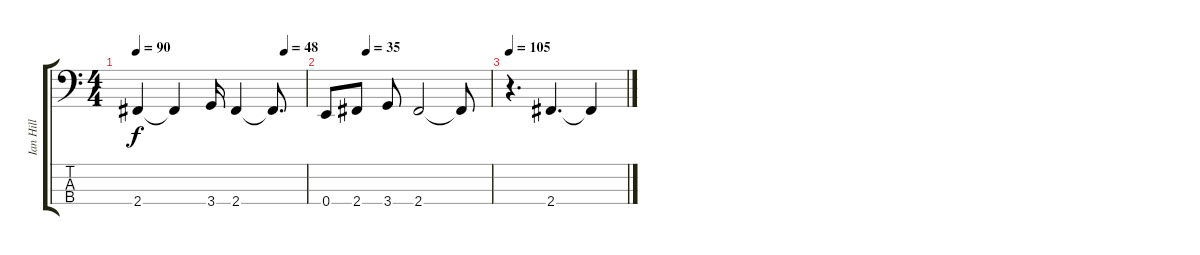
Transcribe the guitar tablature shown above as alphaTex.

\track ("Ian Hill" "Ian Hill") {instrument electricbasspick}
\staff {score tabs}
\tuning (G2 D2 A1 E1) {hide}
\ts (4 4)
\tempo 90
\tempo (48 0.875)
\clef f4
\ks c
2.4.4{dy f} 2.4{t}.4 3.4.16 2.4.4 2.4{t}.8{d} |
\tempo (35 0.25)
0.4.8 2.4.8 3.4.8 2.4.2 2.4{t}.8 |
\tempo 105
r.4{d} 2.4.4{d} 2.4{t}.4
